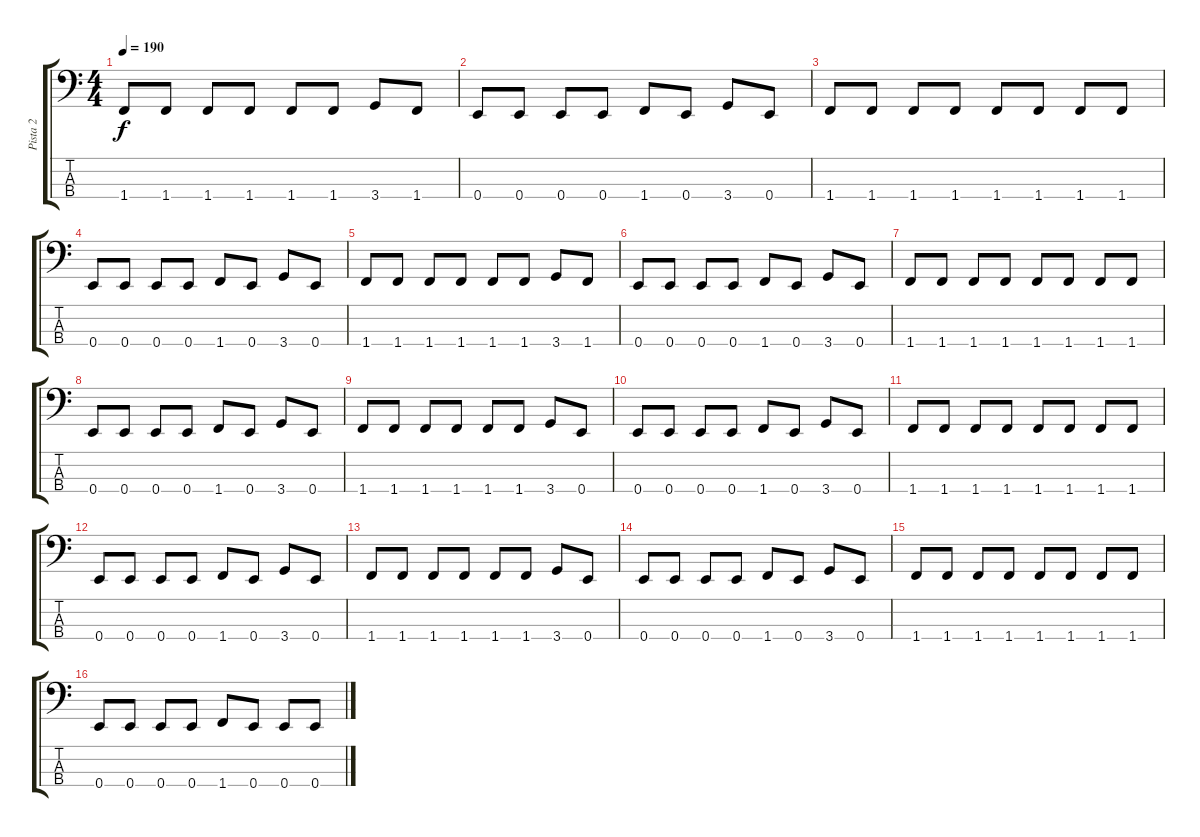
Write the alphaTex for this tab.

\track ("Pista 2" "Pista 2") {instrument electricbassfinger}
\staff {score tabs}
\tuning (G2 D2 A1 E1) {hide}
\ts (4 4)
\tempo 190
\clef f4
\ks c
1.4.8{dy f} 1.4.8 1.4.8 1.4.8 1.4.8 1.4.8 3.4.8 1.4.8 |
0.4.8 0.4.8 0.4.8 0.4.8 1.4.8 0.4.8 3.4.8 0.4.8 |
1.4.8 1.4.8 1.4.8 1.4.8 1.4.8 1.4.8 1.4.8 1.4.8 |
0.4.8 0.4.8 0.4.8 0.4.8 1.4.8 0.4.8 3.4.8 0.4.8 |
1.4.8 1.4.8 1.4.8 1.4.8 1.4.8 1.4.8 3.4.8 1.4.8 |
0.4.8 0.4.8 0.4.8 0.4.8 1.4.8 0.4.8 3.4.8 0.4.8 |
1.4.8 1.4.8 1.4.8 1.4.8 1.4.8 1.4.8 1.4.8 1.4.8 |
0.4.8 0.4.8 0.4.8 0.4.8 1.4.8 0.4.8 3.4.8 0.4.8 |
1.4.8 1.4.8 1.4.8 1.4.8 1.4.8 1.4.8 3.4.8 0.4.8 |
0.4.8 0.4.8 0.4.8 0.4.8 1.4.8 0.4.8 3.4.8 0.4.8 |
1.4.8 1.4.8 1.4.8 1.4.8 1.4.8 1.4.8 1.4.8 1.4.8 |
0.4.8 0.4.8 0.4.8 0.4.8 1.4.8 0.4.8 3.4.8 0.4.8 |
1.4.8 1.4.8 1.4.8 1.4.8 1.4.8 1.4.8 3.4.8 0.4.8 |
0.4.8 0.4.8 0.4.8 0.4.8 1.4.8 0.4.8 3.4.8 0.4.8 |
1.4.8 1.4.8 1.4.8 1.4.8 1.4.8 1.4.8 1.4.8 1.4.8 |
0.4.8 0.4.8 0.4.8 0.4.8 1.4.8 0.4.8 0.4.8 0.4.8
